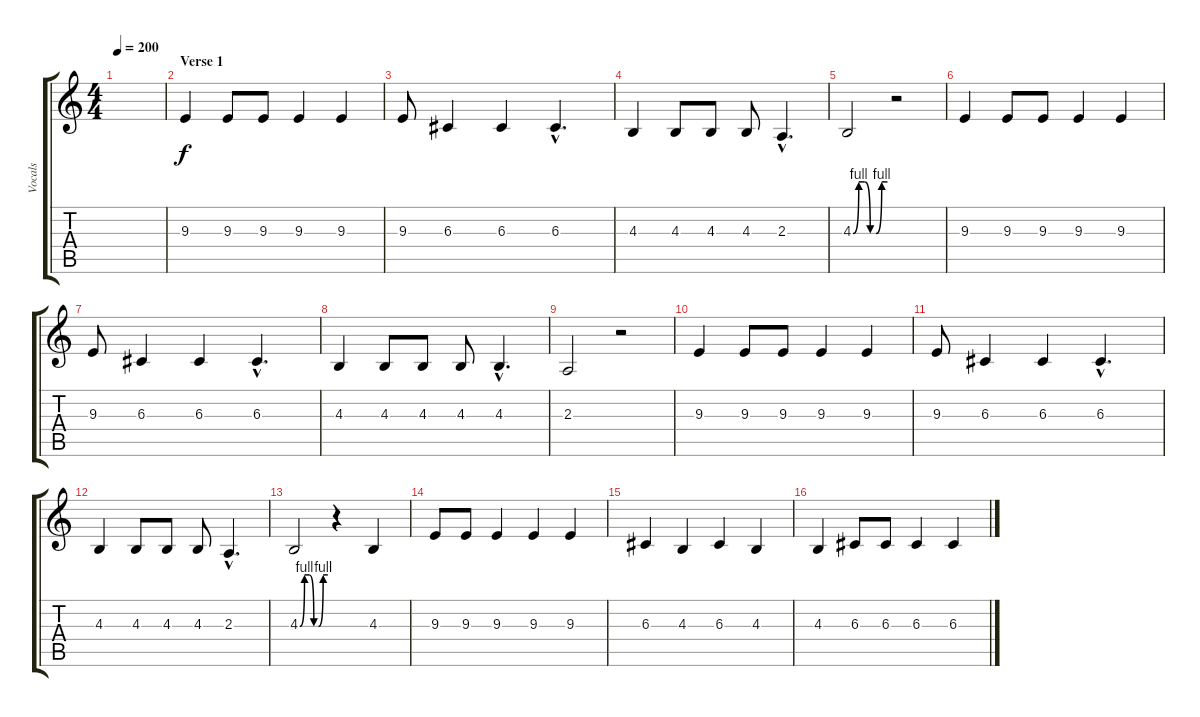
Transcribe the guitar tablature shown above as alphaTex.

\track ("Vocals" "Vocals") {instrument lead2sawtooth}
\staff {score tabs}
\tuning (E4 B3 G3 D3 A2 E2) {hide}
\ts (4 4)
\tempo 200
\clef g2
\ks c
|
\section ("" "Verse 1")
9.3.4 9.3.8 9.3.8 9.3.4 9.3.4 |
9.3.8 6.3.4 6.3.4 6.3{hac}.4{d} |
4.3.4 4.3.8 4.3.8 4.3.8 2.3{hac}.4{d} |
4.3{be (custom 0 0 10 4 20 4 30 0 40 0 50 4 60 4)}.2 r.2 |
9.3.4 9.3.8 9.3.8 9.3.4 9.3.4 |
9.3.8 6.3.4 6.3.4 6.3{hac}.4{d} |
4.3.4 4.3.8 4.3.8 4.3.8 4.3{hac}.4{d} |
2.3.2 r.2 |
9.3.4 9.3.8 9.3.8 9.3.4 9.3.4 |
9.3.8 6.3.4 6.3.4 6.3{hac}.4{d} |
4.3.4 4.3.8 4.3.8 4.3.8 2.3{hac}.4{d} |
4.3{be (custom 0 0 10 4 20 4 30 0 40 0 50 4 60 4)}.2 r.4 4.3.4 |
9.3.8 9.3.8 9.3.4 9.3.4 9.3.4 |
6.3.4 4.3.4 6.3.4 4.3.4 |
4.3.4 6.3.8 6.3.8 6.3.4 6.3.4
